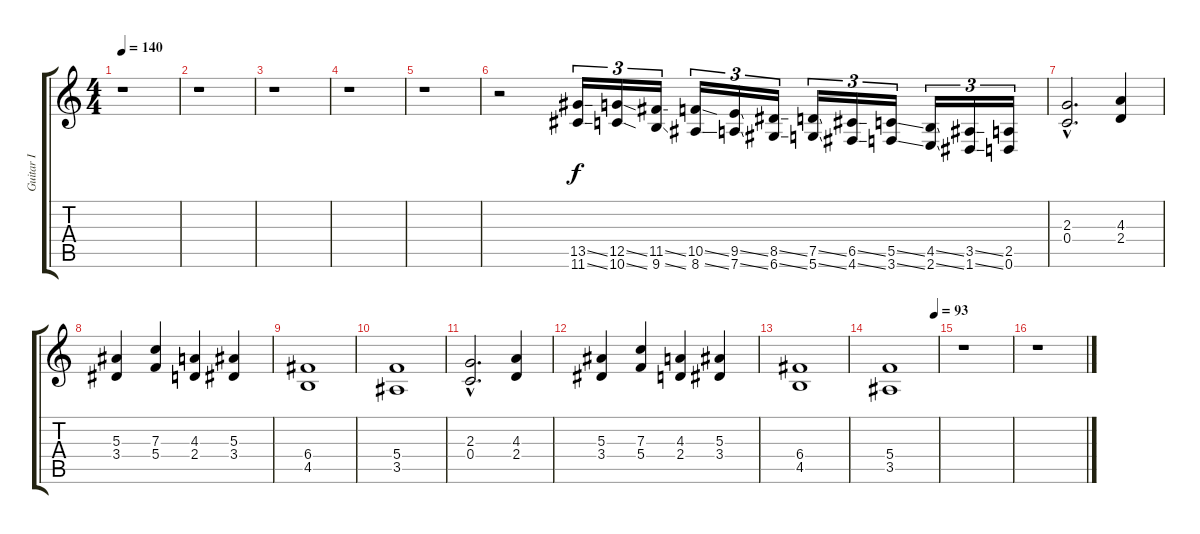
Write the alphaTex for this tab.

\track ("Guitar I" "Guitar I") {instrument distortionguitar}
\staff {score tabs}
\tuning (D4 A3 F3 C3 G2 D2) {hide}
\ts (4 4)
\tempo 140
\clef g2
\ks c
r.1{dy f} |
r.1 |
r.1 |
r.1 |
r.1 |
r.2 (13.5{ss} 11.6{ss}).16{tu (3 2)} (12.5{ss} 10.6{ss}).16{tu (3 2)} (11.5{ss} 9.6{ss}).16{tu (3 2)} (10.5{ss} 8.6{ss}).16{tu (3 2)} (9.5{ss} 7.6{ss}).16{tu (3 2)} (8.5{ss} 6.6{ss}).16{tu (3 2)} (7.5{ss} 5.6{ss}).16{tu (3 2)} (6.5{ss} 4.6{ss}).16{tu (3 2)} (5.5{ss} 3.6{ss}).16{tu (3 2)} (4.5{ss} 2.6{ss}).16{tu (3 2)} (3.5{ss} 1.6{ss}).16{tu (3 2)} (2.5 0.6).16{tu (3 2)} |
(2.3{hac} 0.4{hac}).2{d} (4.3 2.4).4 |
(5.3 3.4).4 (7.3 5.4).4 (4.3 2.4).4 (5.3 3.4).4 |
(6.4 4.5).1 |
(5.4 3.5).1 |
(2.3{hac} 0.4{hac}).2{d} (4.3 2.4).4 |
(5.3 3.4).4 (7.3 5.4).4 (4.3 2.4).4 (5.3 3.4).4 |
(6.4 4.5).1 |
\tempo (93 0.9375)
(5.4 3.5).1 |
r.1 |
r.1
